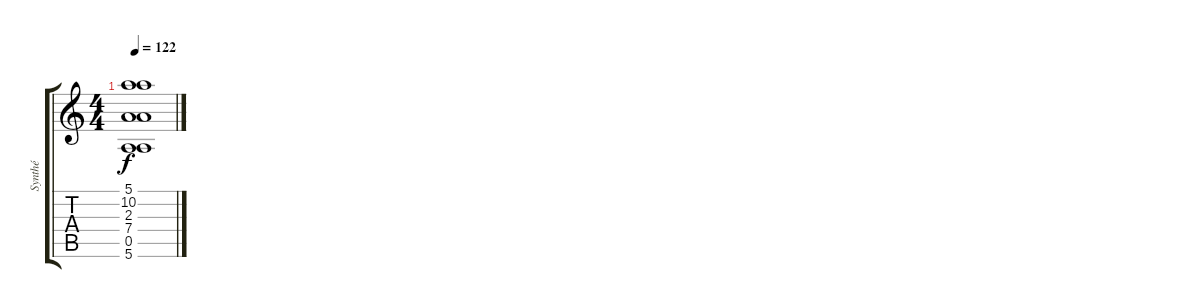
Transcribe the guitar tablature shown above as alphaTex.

\track ("Synthé" "Synthé") {instrument rockorgan}
\staff {score tabs}
\tuning (E5 B4 G4 D4 A3 E3) {hide}
\ts (4 4)
\tempo 122
\clef g2
\ks c
(5.1{t} 10.2{t} 2.3{t} 7.4{t} 0.5{t} 5.6{t}).1{dy f}
